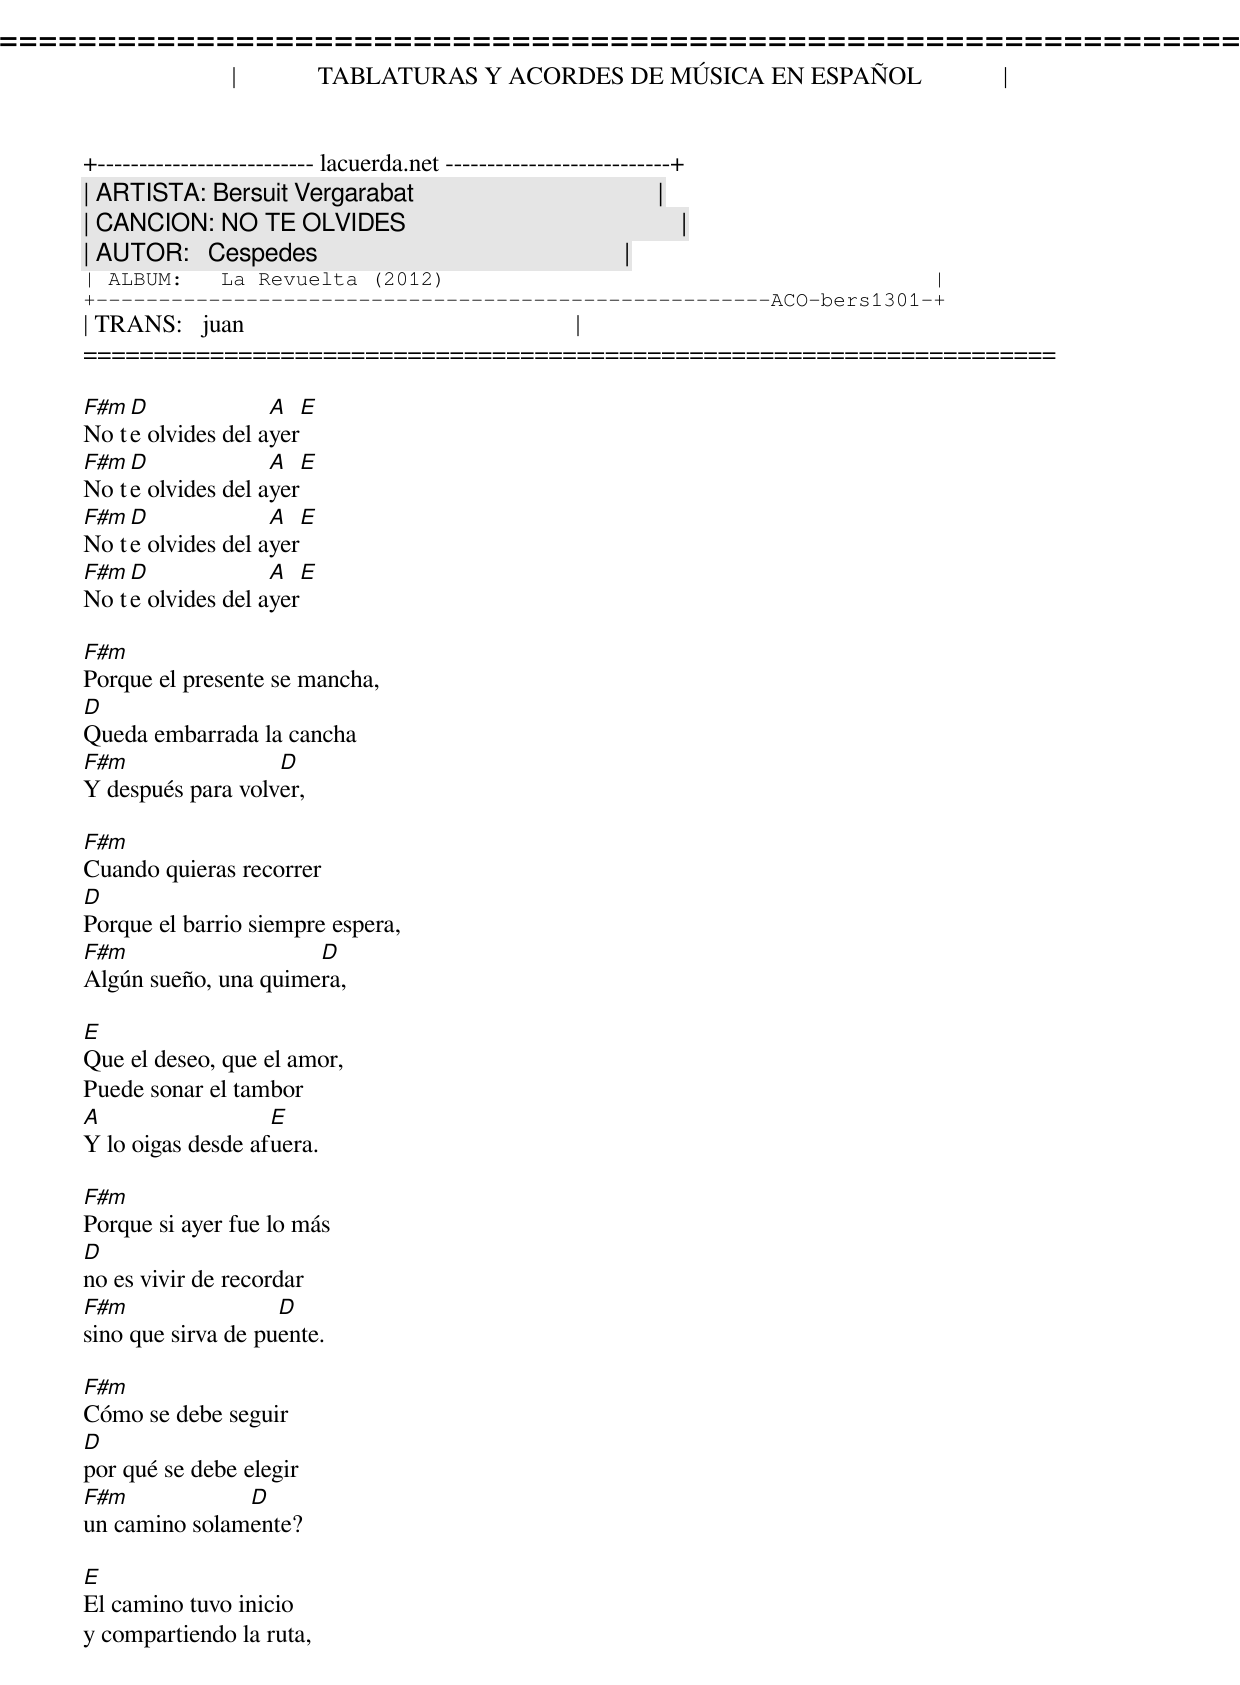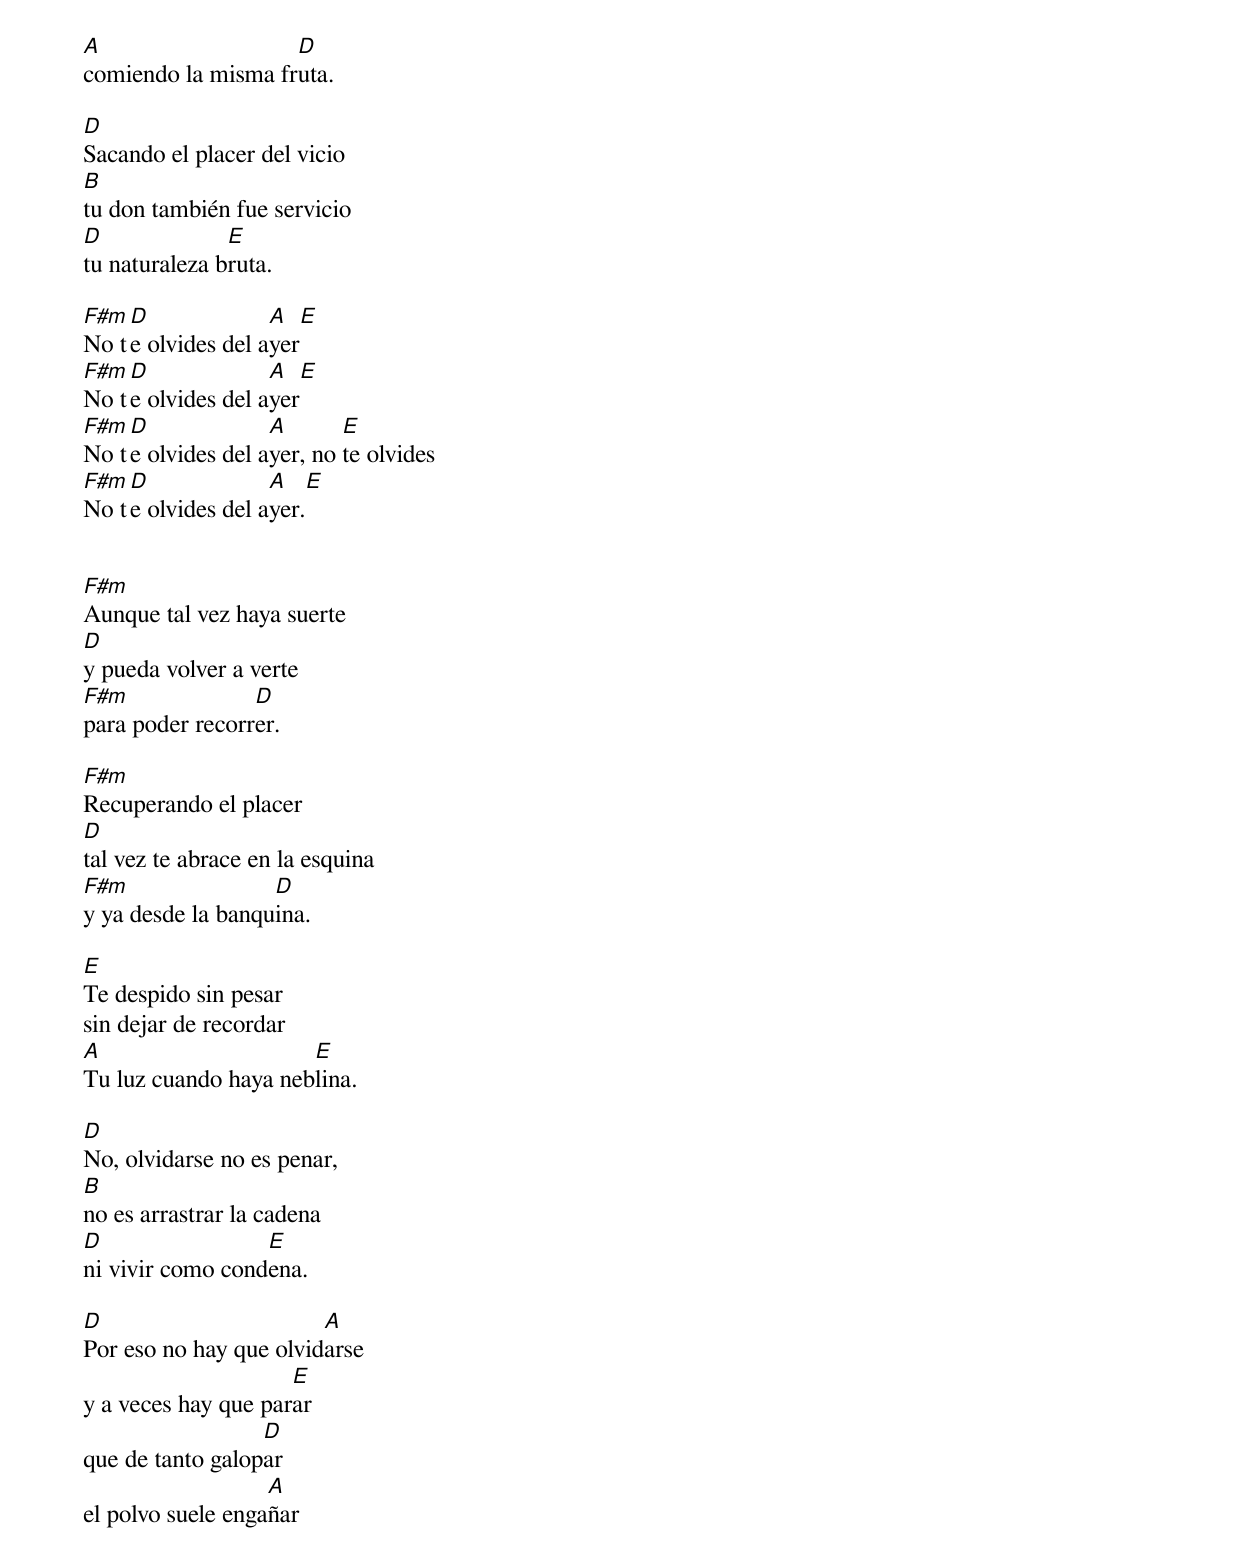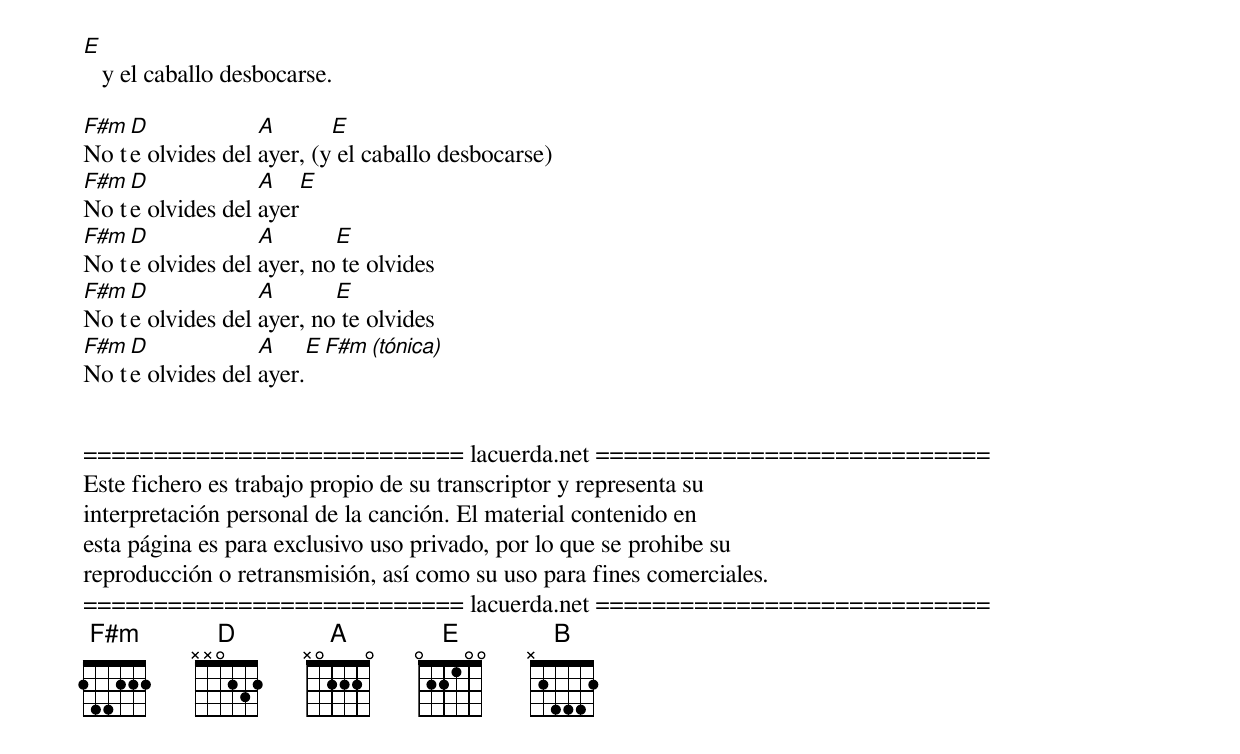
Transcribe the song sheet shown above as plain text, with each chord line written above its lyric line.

=====================================================================
|             TABLATURAS Y ACORDES DE MÚSICA EN ESPAÑOL             |
+-------------------------- lacuerda.net ---------------------------+
| ARTISTA: Bersuit Vergarabat                                       |
| CANCION: NO TE OLVIDES                                            |
| AUTOR:   Cespedes                                                 |
| ALBUM:   La Revuelta (2012)                                       |
+------------------------------------------------------ACO-bers1301-+
| TRANS:   juan                                                     |
=====================================================================

F#m D              A       E
No te olvides del ayer
F#m D              A       E
No te olvides del ayer
F#m D              A       E
No te olvides del ayer
F#m D              A       E
No te olvides del ayer

F#m
Porque el presente se mancha,
D
Queda embarrada la cancha
F#m                D
Y después para volver,

F#m
Cuando quieras recorrer
D
Porque el barrio siempre espera,
F#m                   D
Algún sueño, una quimera,

E
Que el deseo, que el amor,
Puede sonar el tambor
A                  E
Y lo oigas desde afuera.

F#m
Porque si ayer fue lo más
D
no es vivir de recordar
F#m                 D
sino que sirva de puente.

F#m
Cómo se debe seguir
D
por qué se debe elegir
F#m            D
un camino solamente?

E
El camino tuvo inicio
y compartiendo la ruta,
A                   D
comiendo la misma fruta.

D
Sacando el placer del vicio
B
tu don también fue servicio
D              E
tu naturaleza bruta.

F#m D              A       E
No te olvides del ayer
F#m D              A       E
No te olvides del ayer
F#m D              A       E
No te olvides del ayer, no te olvides
F#m D              A       E
No te olvides del ayer.


F#m
Aunque tal vez haya suerte
D
y pueda volver a verte
F#m              D
para poder recorrer.

F#m
Recuperando el placer
D
tal vez te abrace en la esquina
F#m                D
y ya desde la banquina.

E
Te despido sin pesar
sin dejar de recordar
A                     E
Tu luz cuando haya neblina.

D
No, olvidarse no es penar,
B
no es arrastrar la cadena
D                 E
ni vivir como condena.

D                       A
Por eso no hay que olvidarse
                     E
y a veces hay que parar
                  D
que de tanto galopar
                   A
el polvo suele engañar
E
   y el caballo desbocarse.

F#m D             A       E
No te olvides del ayer, (y el caballo desbocarse)
F#m D             A       E
No te olvides del ayer
F#m D             A       E
No te olvides del ayer, no te olvides
F#m D             A       E
No te olvides del ayer, no te olvides
F#m D             A       E                    F#m (tónica)
No te olvides del ayer.


=========================== lacuerda.net ============================
Este fichero es trabajo propio de su transcriptor y representa su
interpretación personal de la canción. El material contenido en
esta página es para exclusivo uso privado, por lo que se prohibe su
reproducción o retransmisión, así como su uso para fines comerciales.
=========================== lacuerda.net ============================
